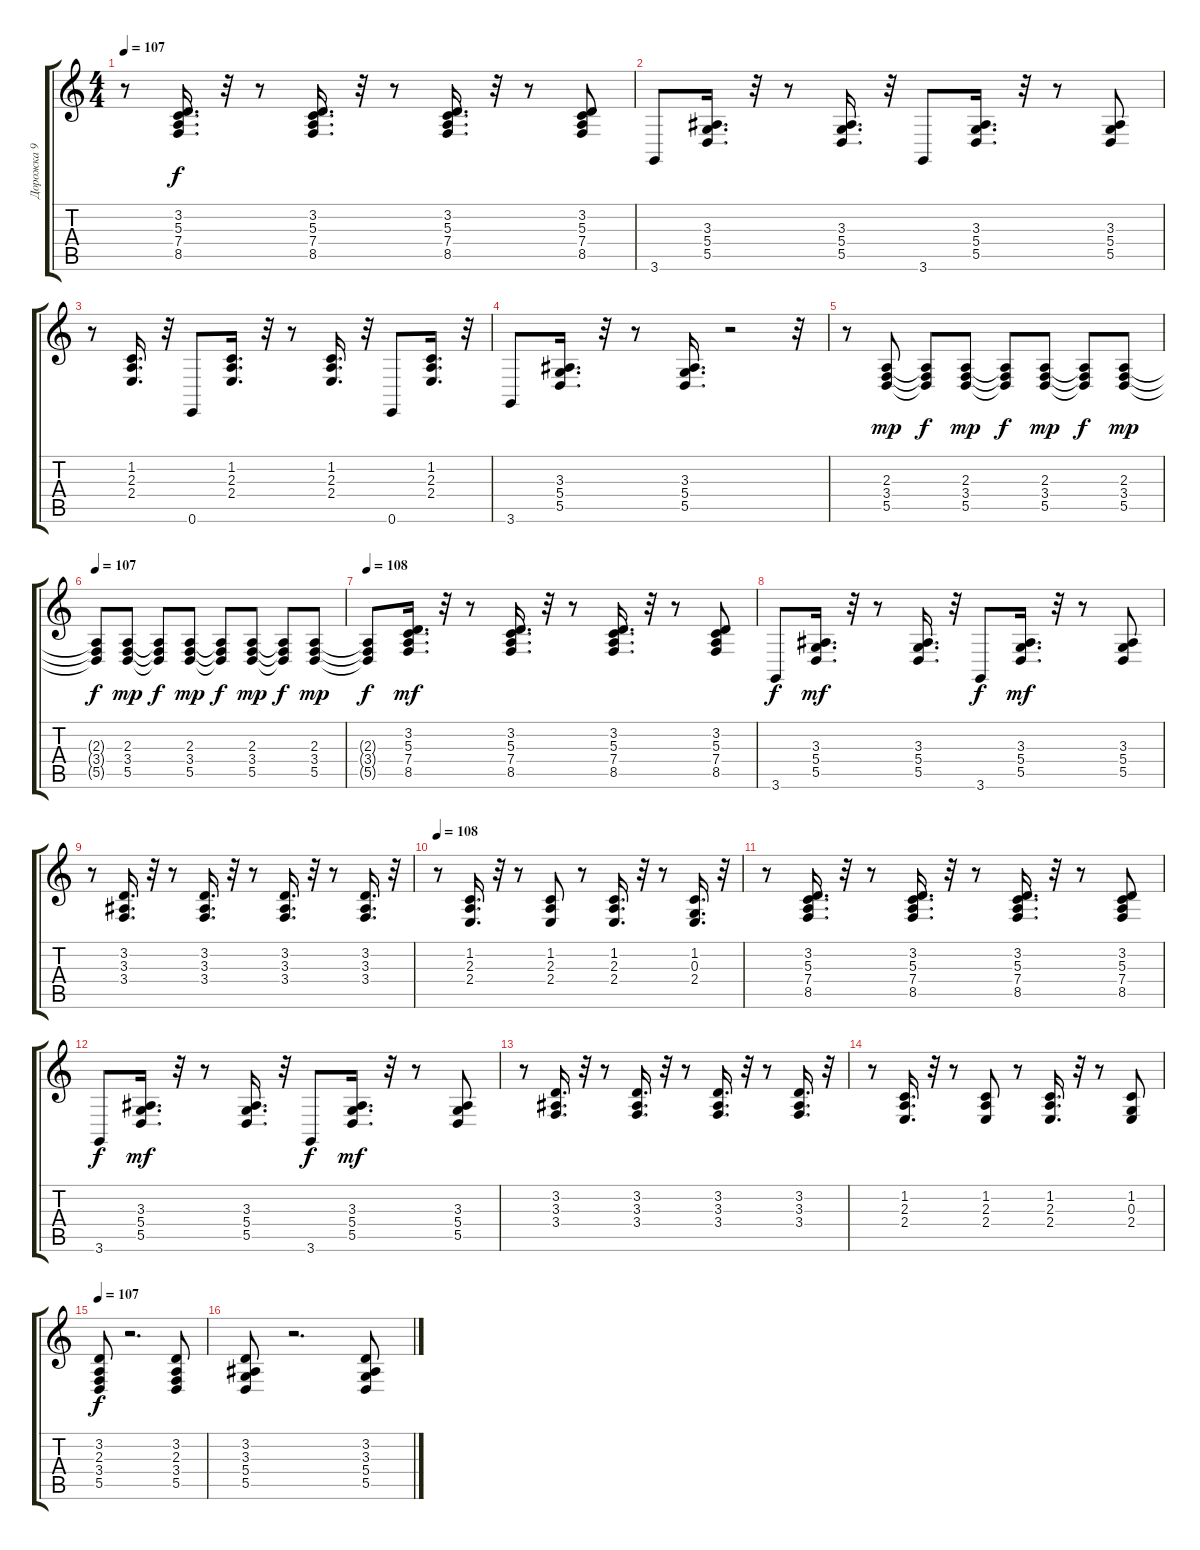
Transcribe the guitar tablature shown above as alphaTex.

\track ("Дорожка 9" "Дорожка 9") {instrument acousticgrandpiano}
\staff {score tabs}
\tuning (E4 B3 G3 D3 A2 E2) {hide}
\ts (4 4)
\tempo 107
\clef g2
\ks c
r.8{dy mf} (3.2 5.3 7.4 8.5).16{d dy f} r.32 r.8 (3.2 5.3 7.4 8.5).16{d} r.32 r.8 (3.2 5.3 7.4 8.5).16{d} r.32 r.8 (3.2 5.3 7.4 8.5).8 |
3.6.8 (3.3 5.4 5.5).16{d} r.32 r.8 (3.3 5.4 5.5).16{d} r.32 3.6.8 (3.3 5.4 5.5).16{d} r.32 r.8 (3.3 5.4 5.5).8 |
r.8 (1.2 2.3 2.4).16{d} r.32 0.6.8 (1.2 2.3 2.4).16{d} r.32 r.8 (1.2 2.3 2.4).16{d} r.32 0.6.8 (1.2 2.3 2.4).16{d} r.32 |
3.6.8 (3.3 5.4 5.5).16{d} r.32 r.8 (3.3 5.4 5.5).16{d} r.2 r.32 |
r.8 (2.3 3.4 5.5).8{dy mp} (2.3{t} 3.4{t} 5.5{t}).8{dy f} (2.3 3.4 5.5).8{dy mp} (2.3{t} 3.4{t} 5.5{t}).8{dy f} (2.3 3.4 5.5).8{dy mp} (2.3{t} 3.4{t} 5.5{t}).8{dy f} (2.3 3.4 5.5).8{dy mp} |
\tempo 107
(2.3{t} 3.4{t} 5.5{t}).8{dy f} (2.3 3.4 5.5).8{dy mp} (2.3{t} 3.4{t} 5.5{t}).8{dy f} (2.3 3.4 5.5).8{dy mp} (2.3{t} 3.4{t} 5.5{t}).8{dy f} (2.3 3.4 5.5).8{dy mp} (2.3{t} 3.4{t} 5.5{t}).8{dy f} (2.3 3.4 5.5).8{dy mp} |
\tempo 108
(2.3{t} 3.4{t} 5.5{t}).8{dy f} (3.2 5.3 7.4 8.5).16{d dy mf} r.32 r.8 (3.2 5.3 7.4 8.5).16{d} r.32 r.8 (3.2 5.3 7.4 8.5).16{d} r.32 r.8 (3.2 5.3 7.4 8.5).8 |
3.6.8{dy f} (3.3 5.4 5.5).16{d dy mf} r.32 r.8 (3.3 5.4 5.5).16{d} r.32 3.6.8{dy f} (3.3 5.4 5.5).16{d dy mf} r.32 r.8 (3.3 5.4 5.5).8 |
r.8 (3.2 3.3 3.4).16{d} r.32 r.8 (3.2 3.3 3.4).16{d} r.32 r.8 (3.2 3.3 3.4).16{d} r.32 r.8 (3.2 3.3 3.4).16{d} r.32 |
\tempo 108
r.8 (1.2 2.3 2.4).16{d} r.32 r.8 (1.2 2.3 2.4).8 r.8 (1.2 2.3 2.4).16{d} r.32 r.8 (1.2 0.3 2.4).16{d} r.32 |
r.8 (3.2 5.3 7.4 8.5).16{d} r.32 r.8 (3.2 5.3 7.4 8.5).16{d} r.32 r.8 (3.2 5.3 7.4 8.5).16{d} r.32 r.8 (3.2 5.3 7.4 8.5).8 |
3.6.8{dy f} (3.3 5.4 5.5).16{d dy mf} r.32 r.8 (3.3 5.4 5.5).16{d} r.32 3.6.8{dy f} (3.3 5.4 5.5).16{d dy mf} r.32 r.8 (3.3 5.4 5.5).8 |
r.8 (3.2 3.3 3.4).16{d} r.32 r.8 (3.2 3.3 3.4).16{d} r.32 r.8 (3.2 3.3 3.4).16{d} r.32 r.8 (3.2 3.3 3.4).16{d} r.32 |
r.8 (1.2 2.3 2.4).16{d} r.32 r.8 (1.2 2.3 2.4).8 r.8 (1.2 2.3 2.4).16{d} r.32 r.8 (1.2 0.3 2.4).8 |
\tempo 107
(3.2 2.3 3.4 5.5).8{dy f} r.2{d} (3.2 2.3 3.4 5.5).8 |
(3.2 3.3 5.4 5.5).8 r.2{d} (3.2 3.3 5.4 5.5).8
